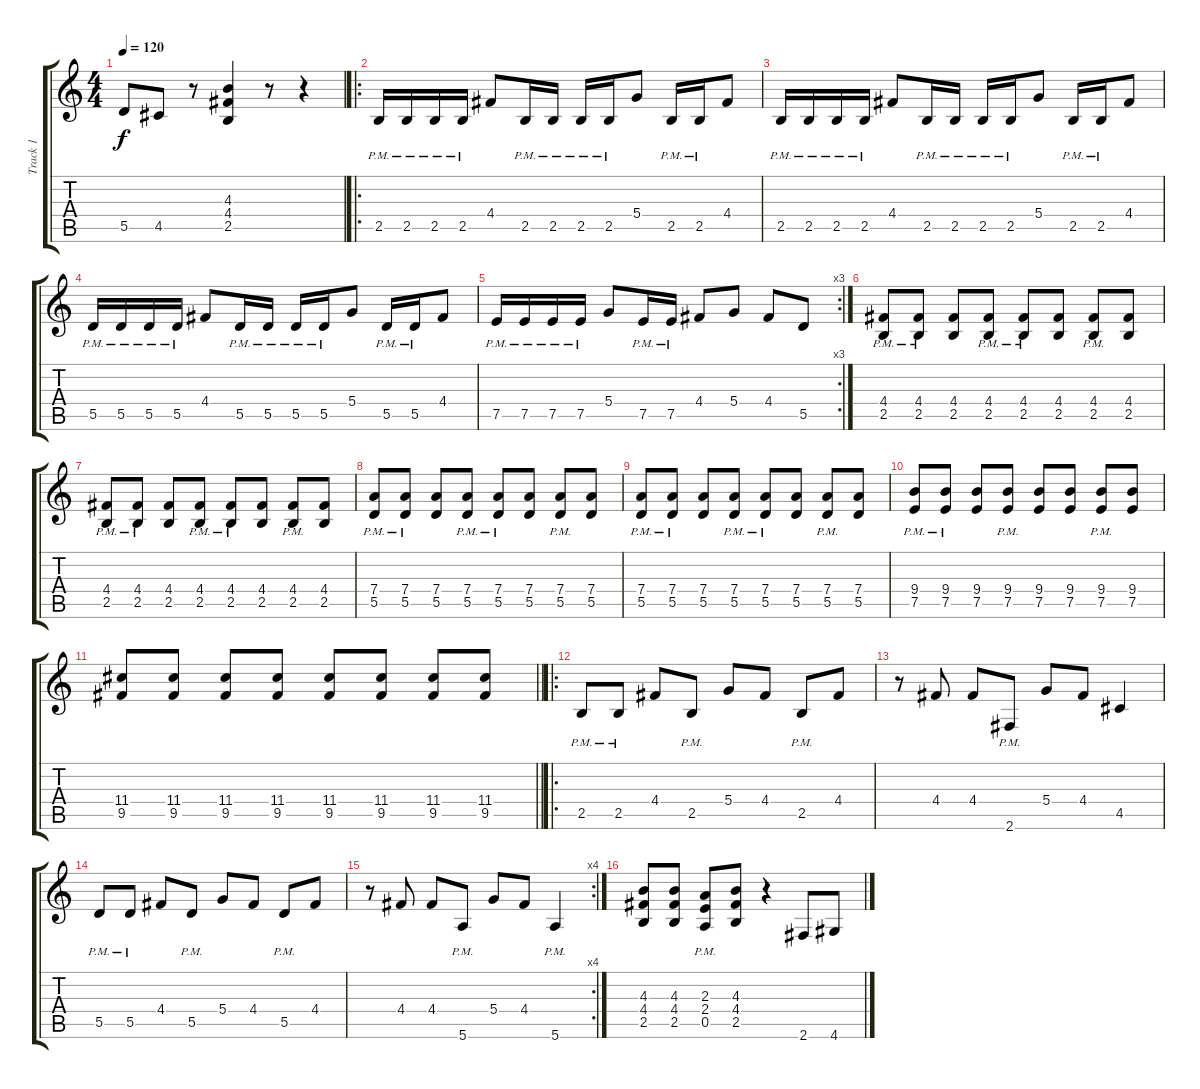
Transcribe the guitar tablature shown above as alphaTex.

\track ("Track 1" "Track 1") {instrument distortionguitar}
\staff {score tabs}
\tuning (E4 B3 G3 D3 A2 E2) {hide}
\ts (4 4)
\tempo 120
\clef g2
\ks c
5.5.8{dy f} 4.5.8 r.8 (4.3 4.4 2.5).4 r.8 r.4 |
\ro
2.5{pm}.16 2.5{pm}.16 2.5{pm}.16 2.5{pm}.16 4.4.8 2.5{pm}.16 2.5{pm}.16 2.5{pm}.16 2.5{pm}.16 5.4.8 2.5{pm}.16 2.5{pm}.16 4.4.8 |
2.5{pm}.16 2.5{pm}.16 2.5{pm}.16 2.5{pm}.16 4.4.8 2.5{pm}.16 2.5{pm}.16 2.5{pm}.16 2.5{pm}.16 5.4.8 2.5{pm}.16 2.5{pm}.16 4.4.8 |
5.5{pm}.16 5.5{pm}.16 5.5{pm}.16 5.5{pm}.16 4.4.8 5.5{pm}.16 5.5{pm}.16 5.5{pm}.16 5.5{pm}.16 5.4.8 5.5{pm}.16 5.5{pm}.16 4.4.8 |
\rc 3
7.5{pm}.16 7.5{pm}.16 7.5{pm}.16 7.5{pm}.16 5.4.8 7.5{pm}.16 7.5{pm}.16 4.4.8 5.4.8 4.4.8 5.5.8 |
(4.4{pm} 2.5{pm}).8 (4.4{pm} 2.5{pm}).8 (4.4 2.5).8 (4.4{pm} 2.5{pm}).8 (4.4{pm} 2.5{pm}).8 (4.4 2.5).8 (4.4{pm} 2.5{pm}).8 (4.4 2.5).8 |
(4.4{pm} 2.5{pm}).8 (4.4{pm} 2.5{pm}).8 (4.4 2.5).8 (4.4{pm} 2.5{pm}).8 (4.4{pm} 2.5{pm}).8 (4.4 2.5).8 (4.4{pm} 2.5{pm}).8 (4.4 2.5).8 |
(7.4{pm} 5.5{pm}).8 (7.4{pm} 5.5{pm}).8 (7.4 5.5).8 (7.4{pm} 5.5{pm}).8 (7.4{pm} 5.5{pm}).8 (7.4 5.5).8 (7.4{pm} 5.5{pm}).8 (7.4 5.5).8 |
(7.4{pm} 5.5{pm}).8 (7.4{pm} 5.5{pm}).8 (7.4 5.5).8 (7.4{pm} 5.5{pm}).8 (7.4{pm} 5.5{pm}).8 (7.4 5.5).8 (7.4{pm} 5.5{pm}).8 (7.4 5.5).8 |
(9.4{pm} 7.5{pm}).8 (9.4{pm} 7.5{pm}).8 (9.4 7.5).8 (9.4{pm} 7.5{pm}).8 (9.4 7.5).8 (9.4 7.5).8 (9.4{pm} 7.5{pm}).8 (9.4 7.5).8 |
\barLineRight lightlight
(11.4 9.5).8 (11.4 9.5).8 (11.4 9.5).8 (11.4 9.5).8 (11.4 9.5).8 (11.4 9.5).8 (11.4 9.5).8 (11.4 9.5).8 |
\ro
2.5{pm}.8 2.5{pm}.8 4.4.8 2.5{pm}.8 5.4.8 4.4.8 2.5{pm}.8 4.4.8 |
r.8 4.4.8 4.4.8 2.6{pm}.8 5.4.8 4.4.8 4.5.4 |
5.5{pm}.8 5.5{pm}.8 4.4.8 5.5{pm}.8 5.4.8 4.4.8 5.5{pm}.8 4.4.8 |
\rc 4
r.8 4.4.8 4.4.8 5.6{pm}.8 5.4.8 4.4.8 5.6{pm}.4 |
(4.3 4.4 2.5).8 (4.3 4.4 2.5).8 (2.3{pm} 2.4{pm} 0.5{pm}).8 (4.3 4.4 2.5).8 r.4 2.6.8 4.6.8
